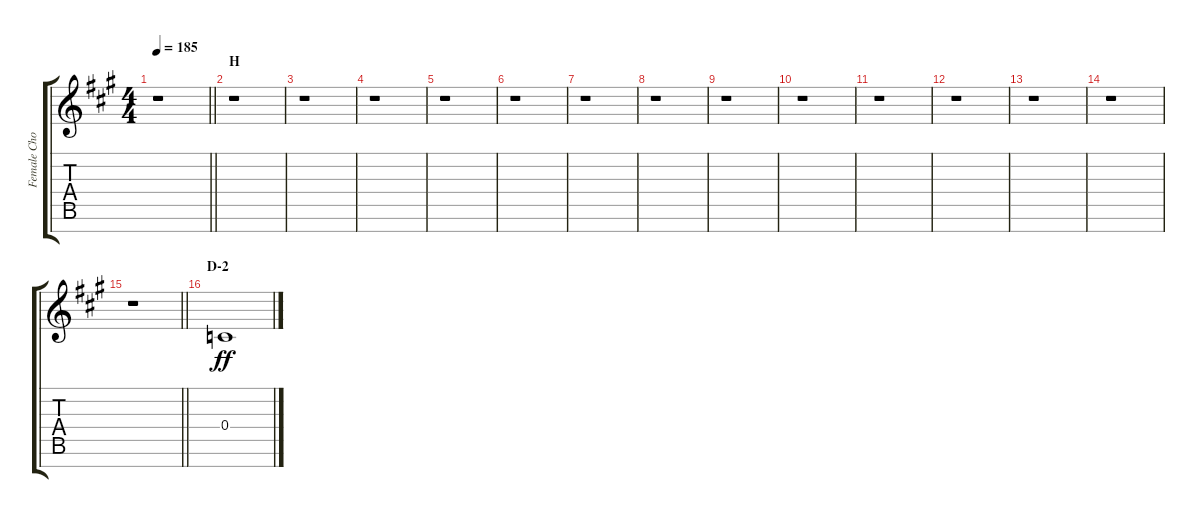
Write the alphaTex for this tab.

\track ("Female Chorus III" "Female Cho") {instrument voiceoohs}
\staff {score tabs}
\tuning (D5 A4 F4 C4 G3 D3 A2) {hide}
\ts (4 4)
\tempo 185
\clef g2
\barLineRight lightlight
\ks a
r.1{dy ff} |
\section ("" "H")
r.1 |
r.1 |
r.1 |
r.1 |
r.1 |
r.1 |
r.1 |
r.1 |
r.1 |
r.1 |
r.1 |
r.1 |
r.1 |
\barLineRight lightlight
r.1 |
\section ("" "D-2")
0.4.1
